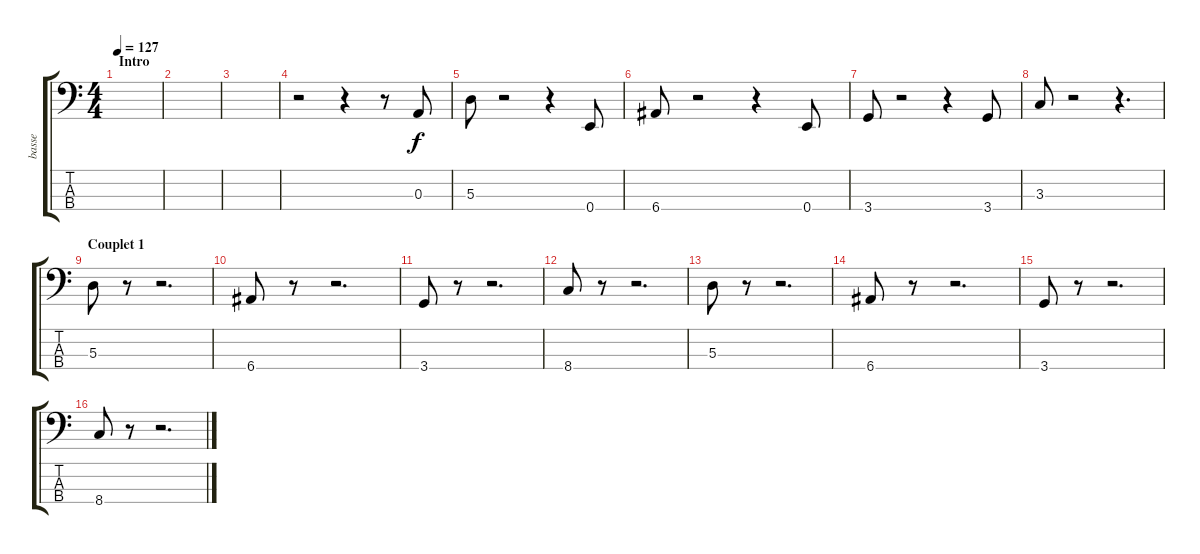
\track ("basse" "basse") {instrument fretlessbass}
\staff {score tabs}
\tuning (G2 D2 A1 E1) {hide}
\ts (4 4)
\section ("" "Intro")
\tempo 127
\clef f4
\ks c
|
|
|
r.2 r.4 r.8 0.3.8 |
5.3.8 r.2 r.4 0.4.8 |
6.4.8 r.2 r.4 0.4.8 |
3.4.8 r.2 r.4 3.4.8 |
3.3.8 r.2 r.4{d} |
\section ("" "Couplet 1")
5.3.8 r.8 r.2{d} |
6.4.8 r.8 r.2{d} |
3.4.8 r.8 r.2{d} |
8.4.8 r.8 r.2{d} |
5.3.8 r.8 r.2{d} |
6.4.8 r.8 r.2{d} |
3.4.8 r.8 r.2{d} |
8.4.8 r.8 r.2{d}
